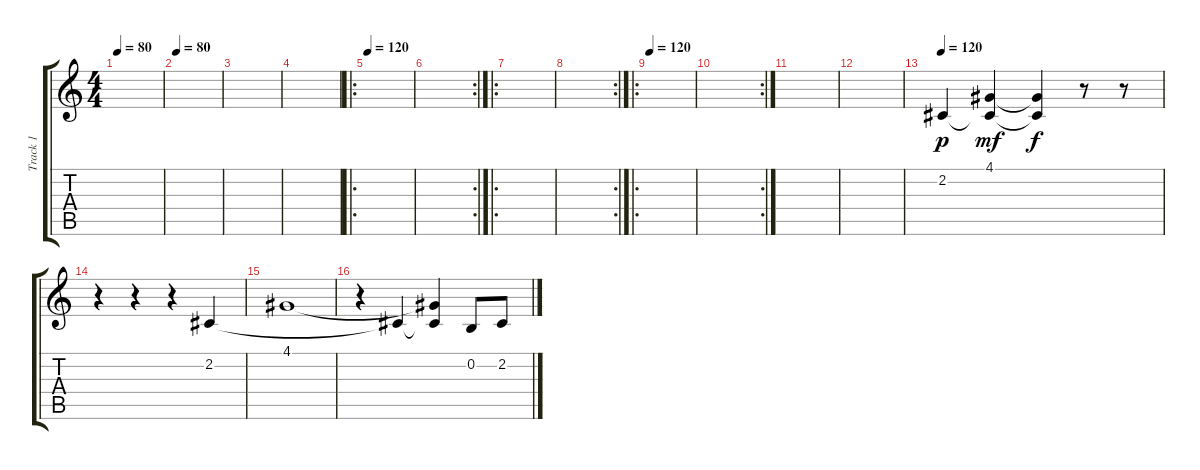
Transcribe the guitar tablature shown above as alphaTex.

\track ("Track 1" "Track 1") {instrument koto}
\staff {score tabs}
\tuning (E4 B3 G3 D3 A2 E2) {hide}
\ts (4 4)
\tempo 80
\clef g2
\ks c
|
\tempo 80
|
|
|
\ro
\tempo 120
|
\rc 2
|
\ro
|
\rc 2
|
\ro
\tempo 120
|
\rc 2
|
|
|
\tempo 120
2.2.4{dy p} (4.1 2.2{t}).4{dy mf} (4.1{t} 2.2{t}).4{dy f} r.8 r.8 |
r.4 r.4 r.4 2.2.4 |
4.1.1 |
r.4 2.2{t}.4 (4.1{t} 2.2{t}).4 0.2.8 2.2.8
